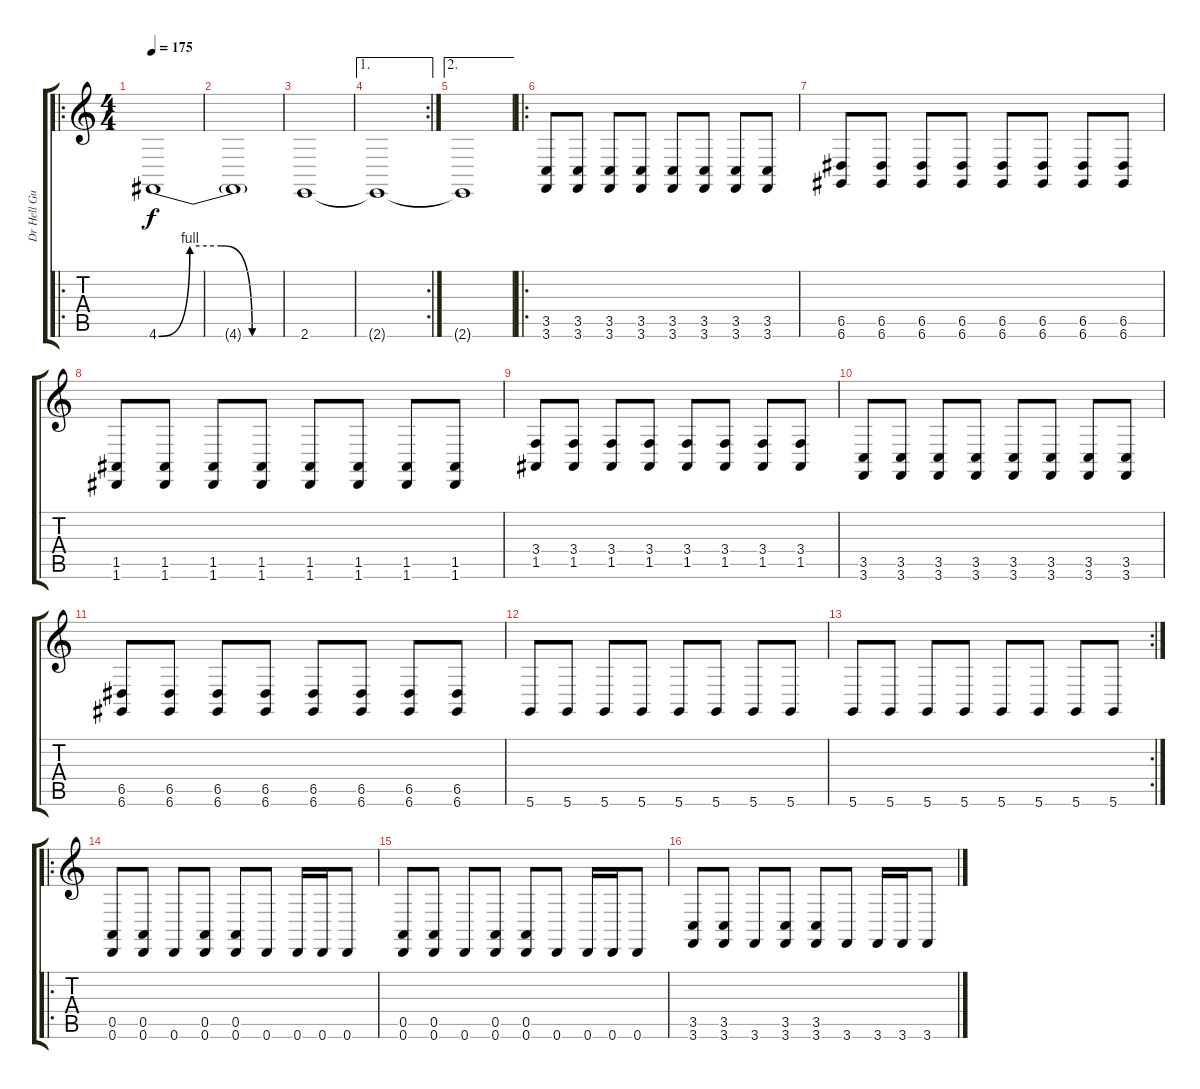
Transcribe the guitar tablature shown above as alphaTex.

\track ("Dr Hell Guitar/ Gave Vocals" "Dr Hell Gu") {instrument lead2sawtooth}
\staff {score tabs}
\tuning (E4 B3 G3 D3 A2 D2) {hide}
\ro
\ts (4 4)
\tempo 175
\clef g2
\ks c
4.6{be (custom 0 0 15 4 30 4 45 0 60 0)}.1{dy f instrument fx2soundtrack} |
4.6{t}.1 |
2.6.1 |
\ae 1
\rc 2
2.6{t}.1 |
\ae 2
2.6{t}.1 |
\ro
(3.5 3.6).8{instrument distortionguitar} (3.5 3.6).8 (3.5 3.6).8 (3.5 3.6).8 (3.5 3.6).8 (3.5 3.6).8 (3.5 3.6).8 (3.5 3.6).8 |
(6.5 6.6).8 (6.5 6.6).8 (6.5 6.6).8 (6.5 6.6).8 (6.5 6.6).8 (6.5 6.6).8 (6.5 6.6).8 (6.5 6.6).8 |
(1.5 1.6).8 (1.5 1.6).8 (1.5 1.6).8 (1.5 1.6).8 (1.5 1.6).8 (1.5 1.6).8 (1.5 1.6).8 (1.5 1.6).8 |
(3.4 1.5).8 (3.4 1.5).8 (3.4 1.5).8 (3.4 1.5).8 (3.4 1.5).8 (3.4 1.5).8 (3.4 1.5).8 (3.4 1.5).8 |
(3.5 3.6).8 (3.5 3.6).8 (3.5 3.6).8 (3.5 3.6).8 (3.5 3.6).8 (3.5 3.6).8 (3.5 3.6).8 (3.5 3.6).8 |
(6.5 6.6).8 (6.5 6.6).8 (6.5 6.6).8 (6.5 6.6).8 (6.5 6.6).8 (6.5 6.6).8 (6.5 6.6).8 (6.5 6.6).8 |
5.6.8 5.6.8 5.6.8 5.6.8 5.6.8 5.6.8 5.6.8 5.6.8 |
\rc 2
5.6.8 5.6.8 5.6.8 5.6.8 5.6.8 5.6.8 5.6.8 5.6.8 |
\ro
(0.5 0.6).8 (0.5 0.6).8 0.6.8 (0.5 0.6).8 (0.5 0.6).8 0.6.8 0.6.16 0.6.16 0.6.8 |
(0.5 0.6).8 (0.5 0.6).8 0.6.8 (0.5 0.6).8 (0.5 0.6).8 0.6.8 0.6.16 0.6.16 0.6.8 |
(3.5 3.6).8 (3.5 3.6).8 3.6.8 (3.5 3.6).8 (3.5 3.6).8 3.6.8 3.6.16 3.6.16 3.6.8
